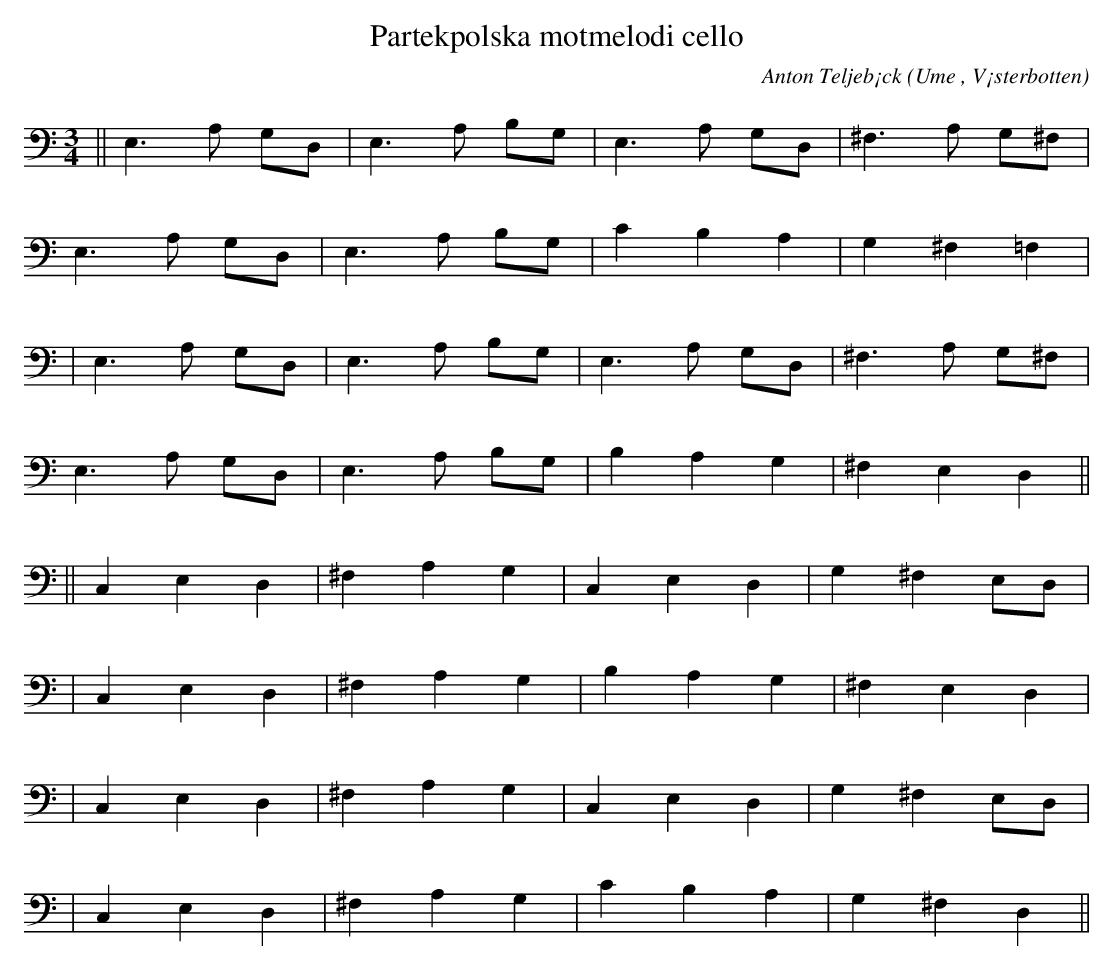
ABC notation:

X:1
T:Partekpolska motmelodi cello
O:Ume , V¡sterbotten
C:Anton Teljeb¡ck
M:3/4
L:1/8
K:Am
||E,3A, G,D, | E,3A, B,G, | E,3A, G,D, | ^F,3A, G,^F,|
E,3A, G,D, | E,3A, B,G, | C2 B,2 A,2 | G,2 ^F,2 =F,2 |
| E,3A, G,D, | E,3A, B,G, | E,3A, G,D, | ^F,3A, G,^F,|
E,3A, G,D, | E,3A, B,G, | B,2 A,2 G,2 | ^F,2 E,2 D,2 ||
L:1/4
|| C,E,D, | ^F,A,G, | C,E,D, | G,^F,E,/D,/ |
| C,E,D, | ^F,A,G, | B,A,G, | ^F,E,D, |
|C,E,D, | ^F,A,G, | C,E,D, | G,^F,E,/D,/ |
| C,E,D, | ^F,A,G, | C B, A, | G, ^F, D, ||
